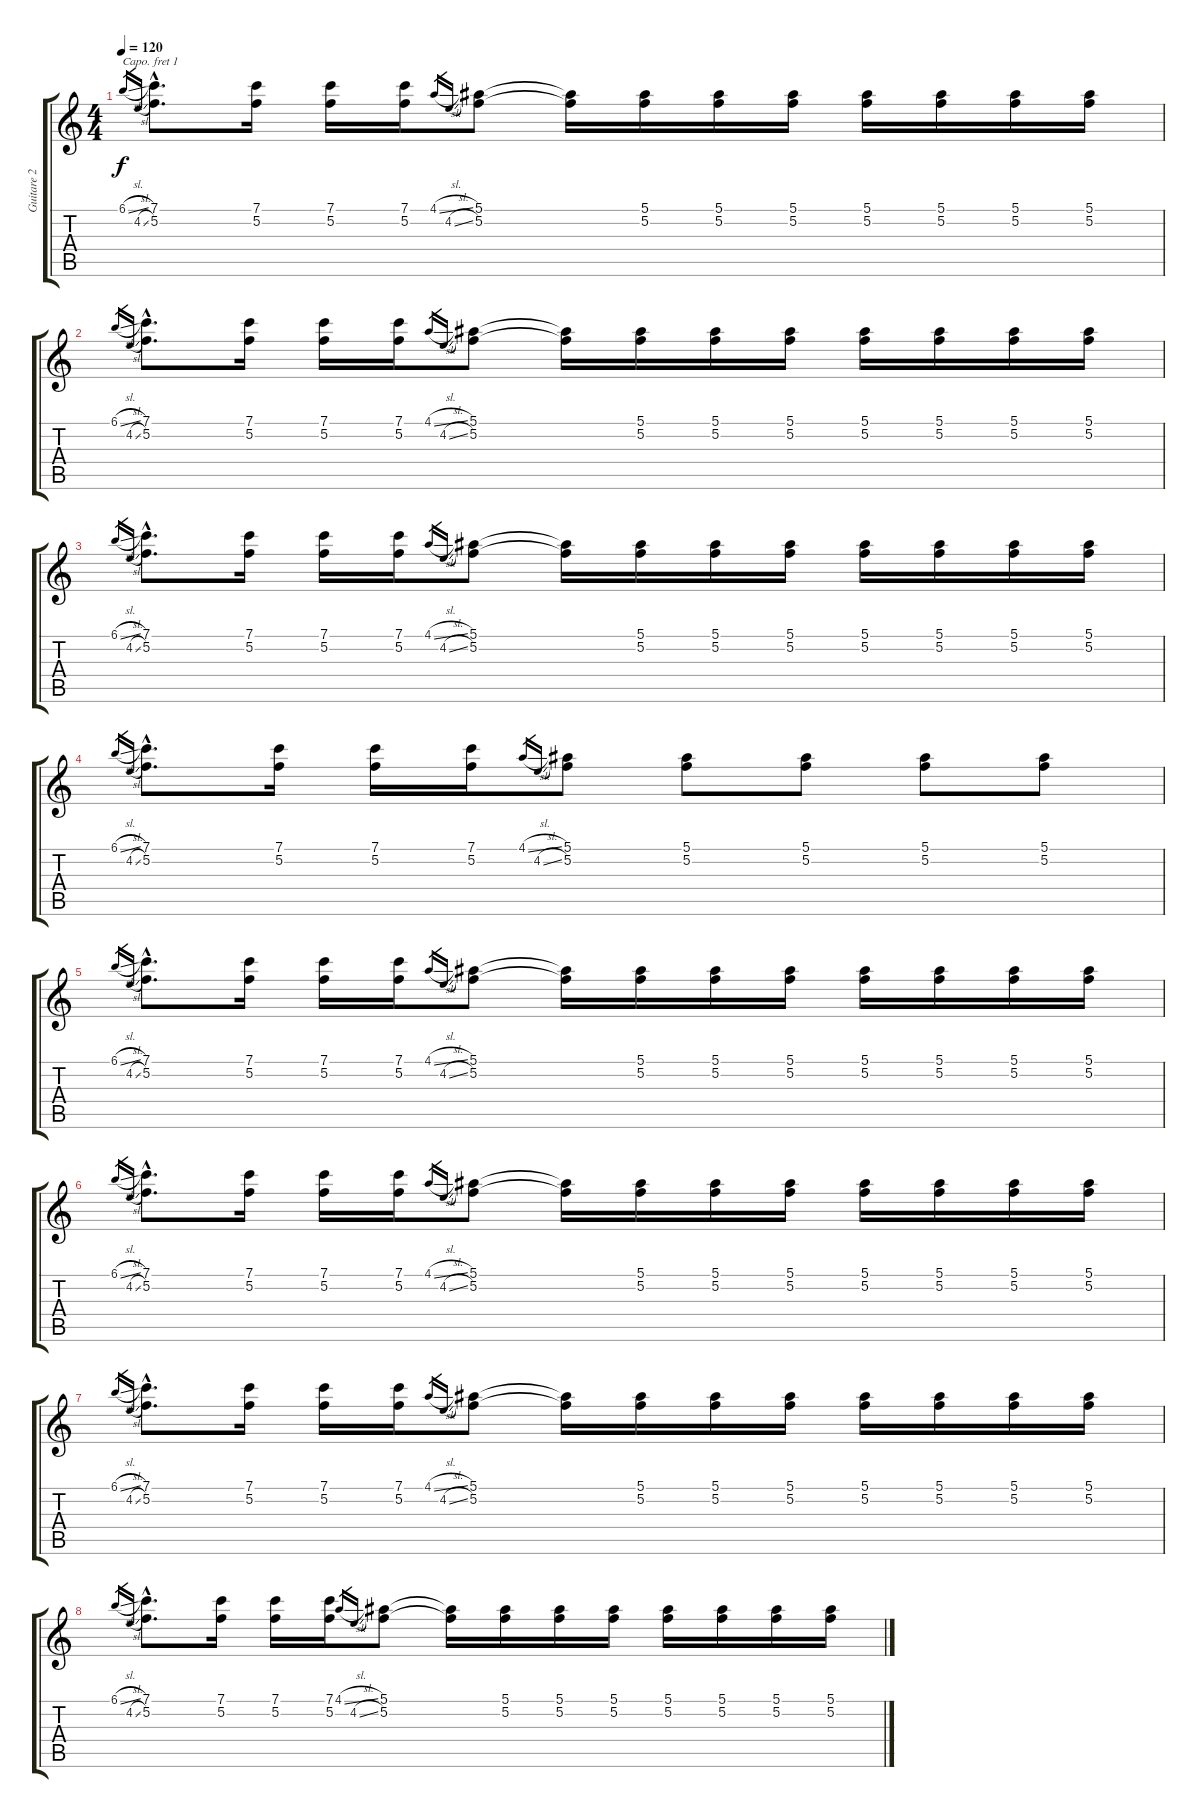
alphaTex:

\track ("Guitare 2" "Guitare 2") {instrument overdrivenguitar}
\staff {score tabs}
\capo 1
\tuning (E4 B3 G3 D3 A2 E2) {hide}
\ts (4 4)
\tempo 120
\clef g2
\ks c
6.1{sl}.16{gr dy f instrument overdrivenguitar} 4.2{sl}.16{gr} (7.1{hac} 5.2{hac}).8{d} (7.1 5.2).16 (7.1 5.2).16 (7.1 5.2).16 4.1{sl}.16{gr} 4.2{sl}.16{gr} (5.1 5.2).8 (5.1{t} 5.2{t}).16 (5.1 5.2).16 (5.1 5.2).16 (5.1 5.2).16 (5.1 5.2).16 (5.1 5.2).16 (5.1 5.2).16 (5.1 5.2).16 |
6.1{sl}.16{gr} 4.2{sl}.16{gr} (7.1{hac} 5.2{hac}).8{d} (7.1 5.2).16 (7.1 5.2).16 (7.1 5.2).16 4.1{sl}.16{gr} 4.2{sl}.16{gr} (5.1 5.2).8 (5.1{t} 5.2{t}).16 (5.1 5.2).16 (5.1 5.2).16 (5.1 5.2).16 (5.1 5.2).16 (5.1 5.2).16 (5.1 5.2).16 (5.1 5.2).16 |
6.1{sl}.16{gr} 4.2{sl}.16{gr} (7.1{hac} 5.2{hac}).8{d} (7.1 5.2).16 (7.1 5.2).16 (7.1 5.2).16 4.1{sl}.16{gr} 4.2{sl}.16{gr} (5.1 5.2).8 (5.1{t} 5.2{t}).16 (5.1 5.2).16 (5.1 5.2).16 (5.1 5.2).16 (5.1 5.2).16 (5.1 5.2).16 (5.1 5.2).16 (5.1 5.2).16 |
6.1{sl}.16{gr} 4.2{sl}.16{gr} (7.1{hac} 5.2{hac}).8{d} (7.1 5.2).16 (7.1 5.2).16 (7.1 5.2).16 4.1{sl}.16{gr} 4.2{sl}.16{gr} (5.1 5.2).8 (5.1 5.2).8 (5.1 5.2).8 (5.1 5.2).8 (5.1 5.2).8 |
6.1{sl}.16{gr} 4.2{sl}.16{gr} (7.1{hac} 5.2{hac}).8{d} (7.1 5.2).16 (7.1 5.2).16 (7.1 5.2).16 4.1{sl}.16{gr} 4.2{sl}.16{gr} (5.1 5.2).8 (5.1{t} 5.2{t}).16 (5.1 5.2).16 (5.1 5.2).16 (5.1 5.2).16 (5.1 5.2).16 (5.1 5.2).16 (5.1 5.2).16 (5.1 5.2).16 |
6.1{sl}.16{gr} 4.2{sl}.16{gr} (7.1{hac} 5.2{hac}).8{d} (7.1 5.2).16 (7.1 5.2).16 (7.1 5.2).16 4.1{sl}.16{gr} 4.2{sl}.16{gr} (5.1 5.2).8 (5.1{t} 5.2{t}).16 (5.1 5.2).16 (5.1 5.2).16 (5.1 5.2).16 (5.1 5.2).16 (5.1 5.2).16 (5.1 5.2).16 (5.1 5.2).16 |
6.1{sl}.16{gr} 4.2{sl}.16{gr} (7.1{hac} 5.2{hac}).8{d} (7.1 5.2).16 (7.1 5.2).16 (7.1 5.2).16 4.1{sl}.16{gr} 4.2{sl}.16{gr} (5.1 5.2).8 (5.1{t} 5.2{t}).16 (5.1 5.2).16 (5.1 5.2).16 (5.1 5.2).16 (5.1 5.2).16 (5.1 5.2).16 (5.1 5.2).16 (5.1 5.2).16 |
6.1{sl}.16{gr} 4.2{sl}.16{gr} (7.1{hac} 5.2{hac}).8{d} (7.1 5.2).16 (7.1 5.2).16 (7.1 5.2).16 4.1{sl}.16{gr} 4.2{sl}.16{gr} (5.1 5.2).8 (5.1{t} 5.2{t}).16 (5.1 5.2).16 (5.1 5.2).16 (5.1 5.2).16 (5.1 5.2).16 (5.1 5.2).16 (5.1 5.2).16 (5.1 5.2).16
